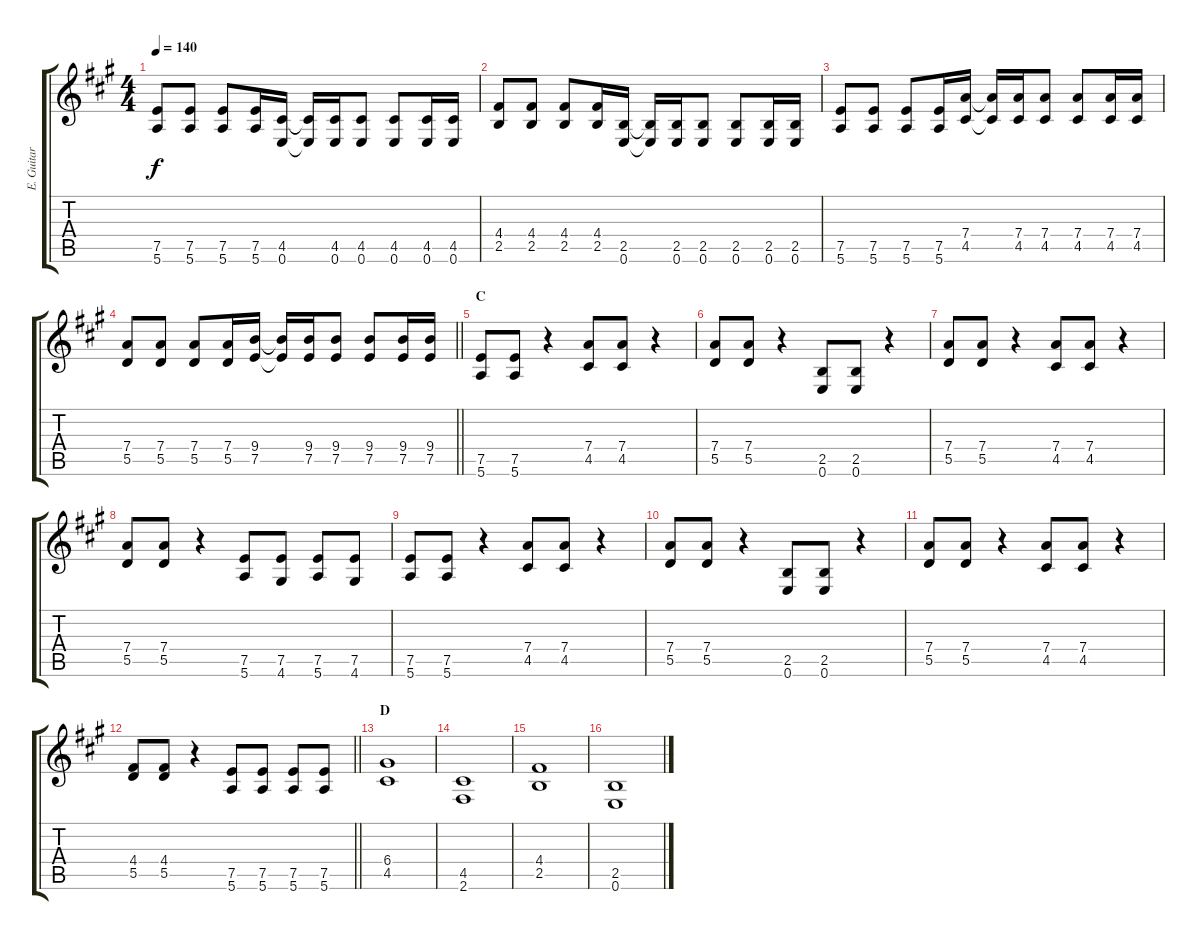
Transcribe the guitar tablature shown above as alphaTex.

\track ("E. Guitar II" "E. Guitar ") {instrument overdrivenguitar}
\staff {score tabs}
\tuning (E4 B3 G3 D3 A2 E2) {hide}
\ts (4 4)
\tempo 140
\clef g2
\ks a
(7.5 5.6).8{dy f} (7.5 5.6).8 (7.5 5.6).8 (7.5 5.6).16 (4.5 0.6).16 (4.5{t} 0.6{t}).16 (4.5 0.6).16 (4.5 0.6).8 (4.5 0.6).8 (4.5 0.6).16 (4.5 0.6).16 |
(4.4 2.5).8 (4.4 2.5).8 (4.4 2.5).8 (4.4 2.5).16 (2.5 0.6).16 (2.5{t} 0.6{t}).16 (2.5 0.6).16 (2.5 0.6).8 (2.5 0.6).8 (2.5 0.6).16 (2.5 0.6).16 |
(7.5 5.6).8 (7.5 5.6).8 (7.5 5.6).8 (7.5 5.6).16 (7.4 4.5).16 (7.4{t} 4.5{t}).16 (7.4 4.5).16 (7.4 4.5).8 (7.4 4.5).8 (7.4 4.5).16 (7.4 4.5).16 |
\barLineRight lightlight
(7.4 5.5).8 (7.4 5.5).8 (7.4 5.5).8 (7.4 5.5).16 (9.4 7.5).16 (9.4{t} 7.5{t}).16 (9.4 7.5).16 (9.4 7.5).8 (9.4 7.5).8 (9.4 7.5).16 (9.4 7.5).16 |
\section ("" "C")
(7.5 5.6).8 (7.5 5.6).8 r.4 (7.4 4.5).8 (7.4 4.5).8 r.4 |
(7.4 5.5).8 (7.4 5.5).8 r.4 (2.5 0.6).8 (2.5 0.6).8 r.4 |
(7.4 5.5).8 (7.4 5.5).8 r.4 (7.4 4.5).8 (7.4 4.5).8 r.4 |
(7.4 5.5).8 (7.4 5.5).8 r.4 (7.5 5.6).8 (7.5 4.6).8 (7.5 5.6).8 (7.5 4.6).8 |
(7.5 5.6).8 (7.5 5.6).8 r.4 (7.4 4.5).8 (7.4 4.5).8 r.4 |
(7.4 5.5).8 (7.4 5.5).8 r.4 (2.5 0.6).8 (2.5 0.6).8 r.4 |
(7.4 5.5).8 (7.4 5.5).8 r.4 (7.4 4.5).8 (7.4 4.5).8 r.4 |
\barLineRight lightlight
(4.4 5.5).8 (4.4 5.5).8 r.4 (7.5 5.6).8 (7.5 5.6).8 (7.5 5.6).8 (7.5 5.6).8 |
\section ("" "D")
(6.4 4.5).1 |
(4.5 2.6).1 |
(4.4 2.5).1 |
(2.5 0.6).1
